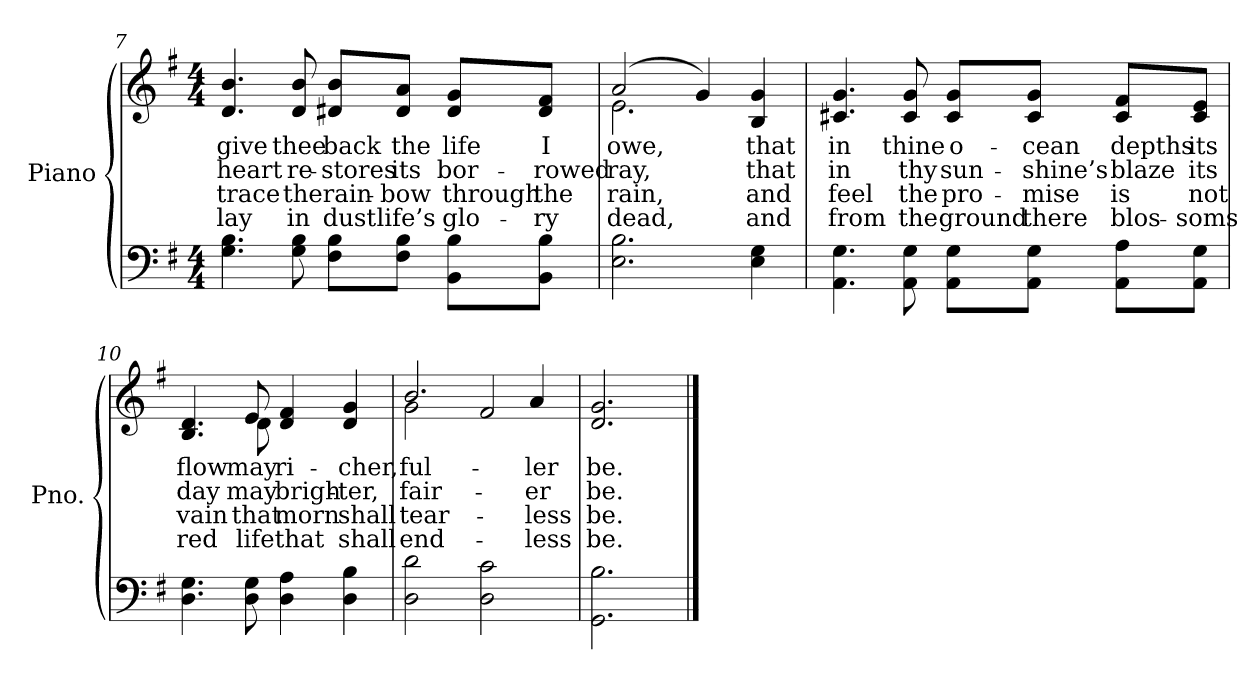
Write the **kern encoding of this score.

**kern	**kern	**text	**text	**text	**text
*part2	*part1	*part1	*part1	*part1	*part1
*staff2	*staff1	*staff1	*staff1	*staff1	*staff1
*I"Piano	*I"Piano	*	*	*	*
*I'Pno.	*I'Pno.	*	*	*	*
!!LO:LB:g=z
*clefF4	*clefG2	*	*	*	*
*k[f#]	*k[f#]	*	*	*	*
*G:	*G:	*	*	*	*
*M4/4	*M4/4	*	*	*	*
=7	=7	=7	=7	=7	=7
!	!	!LO:LY:b:color=#000000	!LO:LY:b:color=#000000	!LO:LY:b:color=#000000	!LO:LY:b:color=#000000
4.Gi\ 4.Bi	4.di/ 4.bi	give	heart	trace	lay
!	!	!LO:LY:b:color=#000000	!LO:LY:b:color=#000000	!LO:LY:b:color=#000000	!LO:LY:b:color=#000000
8Gi\ 8Bi	8di/ 8bi	thee	re-	the	in
!	!	!LO:LY:b:color=#000000	!LO:LY:b:color=#000000	!LO:LY:b:color=#000000	!LO:LY:b:color=#000000
8F#i\ 8Bi\L	8d#Xi/ 8bi/L	back	-stores	rain-	-dust
!	!	!LO:LY:b:color=#000000	!LO:LY:b:color=#000000	!LO:LY:b:color=#000000	!LO:LY:b:color=#000000
8F#i\ 8Bi\J	8d#i/ 8ai/J	the	its	bow	life’s
!	!	!LO:LY:b:color=#000000	!LO:LY:b:color=#000000	!LO:LY:b:color=#000000	!LO:LY:b:color=#000000
8BBi\ 8Bi\L	8d#i/ 8gi/L	life	bor-	through	glo-
!	!	!LO:LY:b:color=#000000	!LO:LY:b:color=#000000	!LO:LY:b:color=#000000	!LO:LY:b:color=#000000
8BBi\ 8Bi\J	8d#i/ 8f#i/J	I	-rowed	-the	ry
=8	=8	=8	=8	=8	=8
!	!	!LO:LY:b:color=#000000	!LO:LY:b:color=#000000	!LO:LY:b:color=#000000	!LO:LY:b:color=#000000
*	*^	*	*	*	*
2.Ei\ 2.Bi	(2ai/	2.ei\	owe,	ray,	rain,	dead,
.	4gi/)	.	.	.	.	.
!	!	!	!LO:LY:b:color=#000000	!LO:LY:b:color=#000000	!LO:LY:b:color=#000000	!LO:LY:b:color=#000000
4Ei\ 4Gi	4Bi/ 4gi	4ryy	that	that	and	and
*	*v	*v	*	*	*	*
!!LO:LB:g=z
=9	=9	=9	=9	=9	=9
*	*^	*	*	*	*
!	!	!	!LO:LY:b:color=#000000	!LO:LY:b:color=#000000	!LO:LY:b:color=#000000	!LO:LY:b:color=#000000
*	*v	*v	*	*	*	*
4.AAi\ 4.Gi	4.c#Xi/ 4.gi	in	in	feel	from
!	!	!LO:LY:b:color=#000000	!LO:LY:b:color=#000000	!LO:LY:b:color=#000000	!LO:LY:b:color=#000000
8AAi\ 8Gi	8c#i/ 8gi	thine	thy	the	the
!	!	!LO:LY:b:color=#000000	!LO:LY:b:color=#000000	!LO:LY:b:color=#000000	!LO:LY:b:color=#000000
8AAi\ 8Gi\L	8c#i/ 8gi/L	o-	sun-	pro-	-ground
!	!	!LO:LY:b:color=#000000	!LO:LY:b:color=#000000	!LO:LY:b:color=#000000	!LO:LY:b:color=#000000
8AAi\ 8Gi\J	8c#i/ 8gi/J	-cean	-shine’s	mise	there
!	!	!LO:LY:b:color=#000000	!LO:LY:b:color=#000000	!LO:LY:b:color=#000000	!LO:LY:b:color=#000000
8AAi\ 8Ai\L	8c#i/ 8f#i/L	depths	blaze	is	blos-
!	!	!LO:LY:b:color=#000000	!LO:LY:b:color=#000000	!LO:LY:b:color=#000000	!LO:LY:b:color=#000000
8AAi\ 8Gi\J	8c#i/ 8ei/J	its	its	-not	soms
!!LO:LB:g=z
=10	=10	=10	=10	=10	=10
!	!	!LO:LY:b:color=#000000	!LO:LY:b:color=#000000	!LO:LY:b:color=#000000	!LO:LY:b:color=#000000
*	*^	*	*	*	*
4.Di\ 4.Gi	4.Bi/ 4.di	4.ryy	flow	day	vain	red
!	!	!	!LO:LY:b:color=#000000	!LO:LY:b:color=#000000	!LO:LY:b:color=#000000	!LO:LY:b:color=#000000
8Di\ 8Gi	8ei/	8di\	may	may	that	life
!	!	!	!LO:LY:b:color=#000000	!LO:LY:b:color=#000000	!LO:LY:b:color=#000000	!LO:LY:b:color=#000000
4Di\ 4Ai	4di/ 4f#i	2ryy	ri-	brigh-	morn	that
!	!	!	!LO:LY:b:color=#000000	!LO:LY:b:color=#000000	!LO:LY:b:color=#000000	!LO:LY:b:color=#000000
4Di\ 4Bi	4di/ 4gi	.	-cher,	-ter,	shall	shall
=11	=11	=11	=11	=11	=11	=11
!	!	!	!LO:LY:b:color=#000000	!LO:LY:b:color=#000000	!LO:LY:b:color=#000000	!LO:LY:b:color=#000000
2Di\ 2di	2.bi/	2gi\	ful-	fair-	tear-	-end-
2Di\ 2ci	.	2f#i/	.	.	.	.
!	!	!	!LO:LY:b:color=#000000	!LO:LY:b:color=#000000	!LO:LY:b:color=#000000	!LO:LY:b:color=#000000
.	4ai/	.	-ler	-er	-less	less
*	*v	*v	*	*	*	*
=12	=12	=12	=12	=12	=12
!	!	!LO:LY:b:color=#000000	!LO:LY:b:color=#000000	!LO:LY:b:color=#000000	!LO:LY:b:color=#000000
2.GGi\ 2.Bi	2.di/ 2.gi	be.	be.	be.	be.
==	==	==	==	==	==
*-	*-	*-	*-	*-	*-
